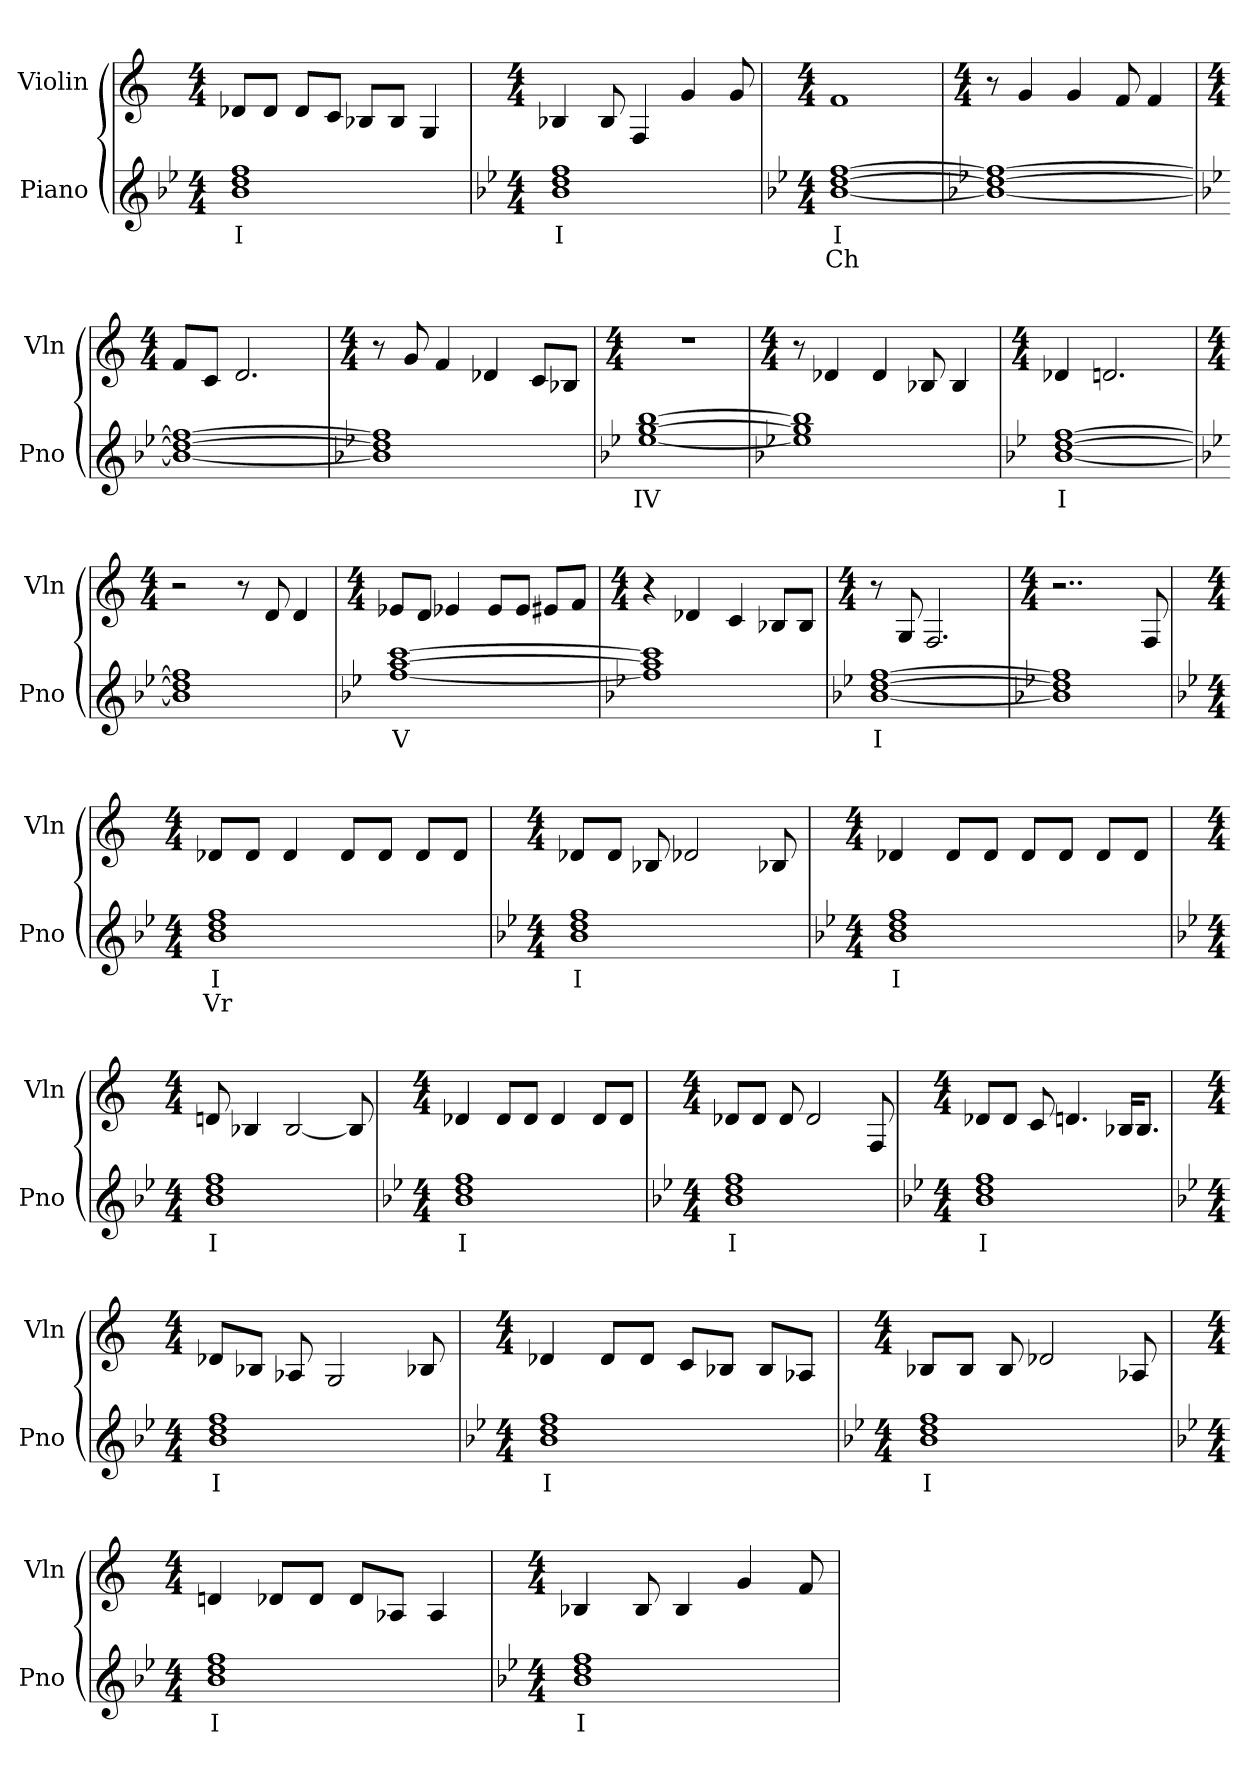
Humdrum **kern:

**kern	**text	**text	**kern
*part2	*part2	*part2	*part1
*staff2	*staff2	*staff2	*staff1
*I"Piano	*	*	*I"Violin
*I'Pno	*	*	*I'Vln
*k[b-e-]	*	*	*
*B-:	*	*	*
*M4/4	*	*	*M4/4
=	=	=	=
1b- 1dd 1ff	I	.	8d-XL
.	.	.	8d-J
.	.	.	8d-L
.	.	.	8cJ
.	.	.	8B-XL
.	.	.	8B-J
.	.	.	4G
=	=	=	=
*k[b-e-]	*	*	*
*B-:	*	*	*
*M4/4	*	*	*M4/4
1b- 1dd 1ff	I	.	4B-X
.	.	.	8B-
.	.	.	4F
.	.	.	4g
.	.	.	8g
=	=	=	=
*k[b-e-]	*	*	*
*B-:	*	*	*
*M4/4	*	*	*M4/4
[1b- [1dd [1ff	I	Ch	1f
=	=	=	=
*k[b-e-]	*	*	*
*B-:	*	*	*
*	*	*	*M4/4
1b-_ 1dd_ 1ff_	.	.	8r
.	.	.	4g
.	.	.	4g
.	.	.	8f
.	.	.	4f
=	=	=	=
*k[b-e-]	*	*	*
*B-:	*	*	*
*	*	*	*M4/4
1b-_ 1dd_ 1ff_	.	.	8fL
.	.	.	8cJ
.	.	.	2.d
=	=	=	=
*k[b-e-]	*	*	*
*B-:	*	*	*
*	*	*	*M4/4
1b-] 1dd] 1ff]	.	.	8r
.	.	.	8g
.	.	.	4f
.	.	.	4d-X
.	.	.	8cL
.	.	.	8B-XJ
=	=	=	=
*k[b-e-]	*	*	*
*B-:	*	*	*
*	*	*	*M4/4
[1ee- [1gg [1bb-	IV	.	1r
=	=	=	=
*k[b-e-]	*	*	*
*B-:	*	*	*
*	*	*	*M4/4
1ee-] 1gg] 1bb-]	.	.	8r
.	.	.	4d-X
.	.	.	4d-
.	.	.	8B-X
.	.	.	4B-
=	=	=	=
*k[b-e-]	*	*	*
*B-:	*	*	*
*	*	*	*M4/4
[1b- [1dd [1ff	I	.	4d-X
.	.	.	2.dn
=	=	=	=
*k[b-e-]	*	*	*
*B-:	*	*	*
*	*	*	*M4/4
1b-] 1dd] 1ff]	.	.	2r
.	.	.	8r
.	.	.	8d
.	.	.	4d
=	=	=	=
*k[b-e-]	*	*	*
*B-:	*	*	*
*	*	*	*M4/4
[1ff [1aa [1ccc	V	.	8e-XL
.	.	.	8dJ
.	.	.	4e-X
.	.	.	8e-L
.	.	.	8e-J
.	.	.	8e#XL
.	.	.	8fJ
=	=	=	=
*k[b-e-]	*	*	*
*B-:	*	*	*
*	*	*	*M4/4
1ff] 1aa] 1ccc]	.	.	4r
.	.	.	4d-X
.	.	.	4c
.	.	.	8B-XL
.	.	.	8B-J
=	=	=	=
*k[b-e-]	*	*	*
*B-:	*	*	*
*	*	*	*M4/4
[1b- [1dd [1ff	I	.	8r
.	.	.	8G
.	.	.	2.F
=	=	=	=
*k[b-e-]	*	*	*
*B-:	*	*	*
*	*	*	*M4/4
1b-] 1dd] 1ff]	.	.	2..r
.	.	.	8F
=	=	=	=
*k[b-e-]	*	*	*
*B-:	*	*	*
*M4/4	*	*	*M4/4
1b- 1dd 1ff	I	Vr	8d-XL
.	.	.	8d-J
.	.	.	4d-
.	.	.	8d-L
.	.	.	8d-J
.	.	.	8d-L
.	.	.	8d-J
=	=	=	=
*k[b-e-]	*	*	*
*B-:	*	*	*
*M4/4	*	*	*M4/4
1b- 1dd 1ff	I	.	8d-XL
.	.	.	8d-J
.	.	.	8B-X
.	.	.	2d-X
.	.	.	8B-X
=	=	=	=
*k[b-e-]	*	*	*
*B-:	*	*	*
*M4/4	*	*	*M4/4
1b- 1dd 1ff	I	.	4d-X
.	.	.	8d-L
.	.	.	8d-J
.	.	.	8d-L
.	.	.	8d-J
.	.	.	8d-L
.	.	.	8d-J
=	=	=	=
*k[b-e-]	*	*	*
*B-:	*	*	*
*M4/4	*	*	*M4/4
1b- 1dd 1ff	I	.	8dn
.	.	.	4B-X
.	.	.	[2B-
.	.	.	8B-]
=	=	=	=
*k[b-e-]	*	*	*
*B-:	*	*	*
*M4/4	*	*	*M4/4
1b- 1dd 1ff	I	.	4d-X
.	.	.	8d-L
.	.	.	8d-J
.	.	.	4d-
.	.	.	8d-L
.	.	.	8d-J
=	=	=	=
*k[b-e-]	*	*	*
*B-:	*	*	*
*M4/4	*	*	*M4/4
1b- 1dd 1ff	I	.	8d-XL
.	.	.	8d-J
.	.	.	8d-
.	.	.	2d-
.	.	.	8F
=	=	=	=
*k[b-e-]	*	*	*
*B-:	*	*	*
*M4/4	*	*	*M4/4
1b- 1dd 1ff	I	.	8d-XL
.	.	.	8d-J
.	.	.	8c
.	.	.	4.dn
.	.	.	16B-XKL
.	.	.	8.B-J
=	=	=	=
*k[b-e-]	*	*	*
*B-:	*	*	*
*M4/4	*	*	*M4/4
1b- 1dd 1ff	I	.	8d-XL
.	.	.	8B-XJ
.	.	.	8A-X
.	.	.	2G
.	.	.	8B-X
=	=	=	=
*k[b-e-]	*	*	*
*B-:	*	*	*
*M4/4	*	*	*M4/4
1b- 1dd 1ff	I	.	4d-X
.	.	.	8d-L
.	.	.	8d-J
.	.	.	8cL
.	.	.	8B-XJ
.	.	.	8B-L
.	.	.	8A-XJ
=	=	=	=
*k[b-e-]	*	*	*
*B-:	*	*	*
*M4/4	*	*	*M4/4
1b- 1dd 1ff	I	.	8B-XL
.	.	.	8B-J
.	.	.	8B-
.	.	.	2d-X
.	.	.	8A-X
=	=	=	=
*k[b-e-]	*	*	*
*B-:	*	*	*
*M4/4	*	*	*M4/4
1b- 1dd 1ff	I	.	4dn
.	.	.	8d-XL
.	.	.	8d-J
.	.	.	8d-L
.	.	.	8A-XJ
.	.	.	4A-
=	=	=	=
*k[b-e-]	*	*	*
*B-:	*	*	*
*M4/4	*	*	*M4/4
1b- 1dd 1ff	I	.	4B-X
.	.	.	8B-
.	.	.	4B-
.	.	.	4g
.	.	.	8f
=	=	=	=
*-	*-	*-	*-
